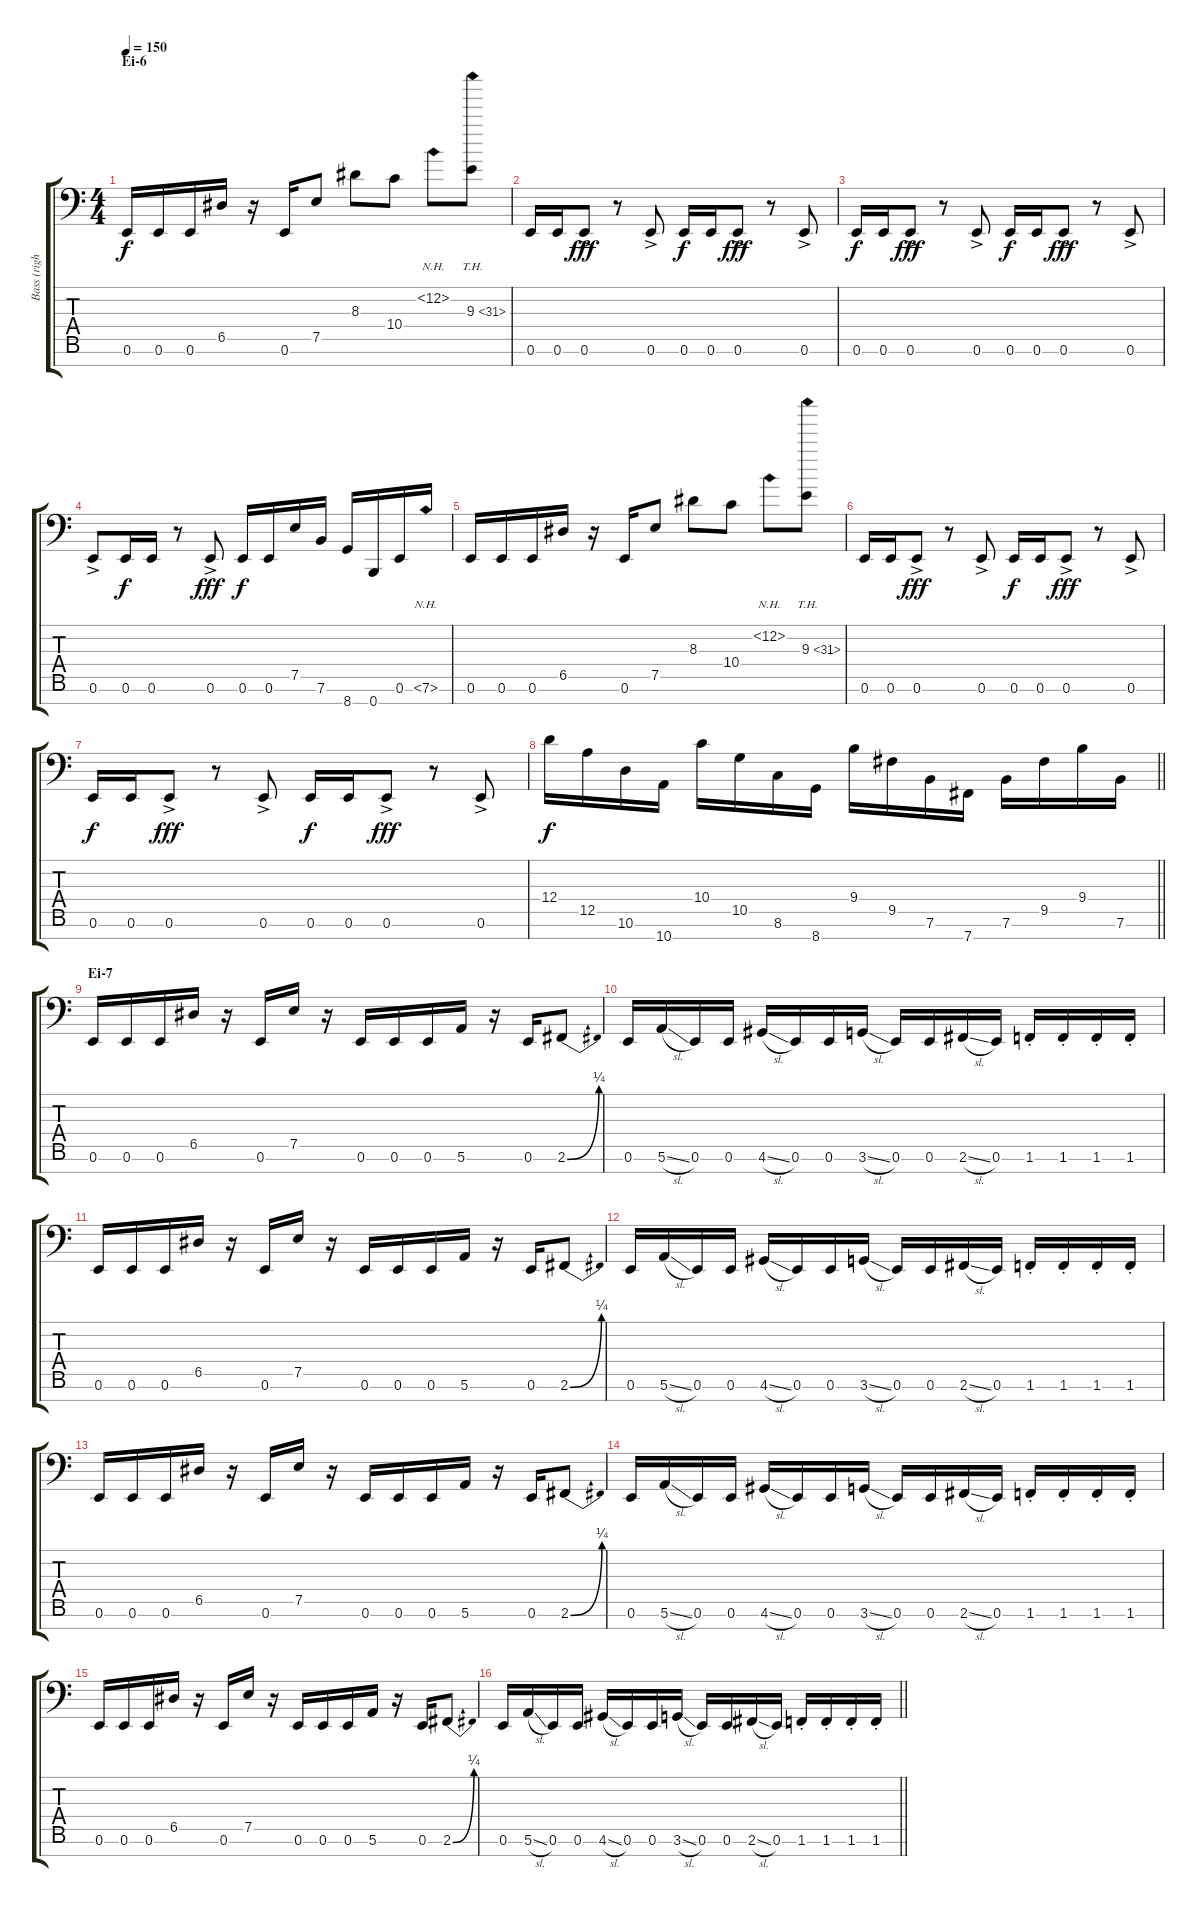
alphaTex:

\track ("Bass (right)" "Bass (righ") {instrument synthbass1}
\staff {score tabs}
\tuning (E3 B2 G2 D2 A1 E1 B0) {hide}
\ts (4 4)
\section ("" "Ei-6")
\tempo 150
\clef f4
\ks c
0.6.16{dy f} 0.6.16 0.6.16 6.5.16 r.16 0.6.16 7.5.8 8.3.8 10.4.8 12.2{nh}.8 9.3{th 22}.8 |
0.6.16 0.6.16 0.6{ac}.8{dy fff} r.8 0.6{ac}.8 0.6.16{dy f} 0.6.16 0.6{ac}.8{dy fff} r.8 0.6{ac}.8 |
0.6.16{dy f} 0.6.16 0.6{ac}.8{dy fff} r.8 0.6{ac}.8 0.6.16{dy f} 0.6.16 0.6{ac}.8{dy fff} r.8 0.6{ac}.8 |
0.6{ac}.8 0.6.16{dy f} 0.6.16 r.8 0.6{ac}.8{dy fff} 0.6.16{dy f} 0.6.16 7.5.16 7.6.16 8.7.16 0.7.16 0.6.16 7.6{nh}.16 |
0.6.16 0.6.16 0.6.16 6.5.16 r.16 0.6.16 7.5.8 8.3.8 10.4.8 12.2{nh}.8 9.3{th 22}.8 |
0.6.16 0.6.16 0.6{ac}.8{dy fff} r.8 0.6{ac}.8 0.6.16{dy f} 0.6.16 0.6{ac}.8{dy fff} r.8 0.6{ac}.8 |
0.6.16{dy f} 0.6.16 0.6{ac}.8{dy fff} r.8 0.6{ac}.8 0.6.16{dy f} 0.6.16 0.6{ac}.8{dy fff} r.8 0.6{ac}.8 |
\barLineRight lightlight
12.4.16{dy f} 12.5.16 10.6.16 10.7.16 10.4.16 10.5.16 8.6.16 8.7.16 9.4.16 9.5.16 7.6.16 7.7.16 7.6.16 9.5.16 9.4.16 7.6.16 |
\section ("" "Ei-7")
0.6.16 0.6.16 0.6.16 6.5.16 r.16 0.6.16 7.5.16 r.16 0.6.16 0.6.16 0.6.16 5.6.16 r.16 0.6.16 2.6{be (bend 0 0 60 1)}.8 |
0.6.16 5.6{sl}.16 0.6.16 0.6.16 4.6{sl}.16 0.6.16 0.6.16 3.6{sl}.16 0.6.16 0.6.16 2.6{sl}.16 0.6.16 1.6{st}.16 1.6{st}.16 1.6{st}.16 1.6{st}.16 |
0.6.16 0.6.16 0.6.16 6.5.16 r.16 0.6.16 7.5.16 r.16 0.6.16 0.6.16 0.6.16 5.6.16 r.16 0.6.16 2.6{be (bend 0 0 60 1)}.8 |
0.6.16 5.6{sl}.16 0.6.16 0.6.16 4.6{sl}.16 0.6.16 0.6.16 3.6{sl}.16 0.6.16 0.6.16 2.6{sl}.16 0.6.16 1.6{st}.16 1.6{st}.16 1.6{st}.16 1.6{st}.16 |
0.6.16 0.6.16 0.6.16 6.5.16 r.16 0.6.16 7.5.16 r.16 0.6.16 0.6.16 0.6.16 5.6.16 r.16 0.6.16 2.6{be (bend 0 0 60 1)}.8 |
0.6.16 5.6{sl}.16 0.6.16 0.6.16 4.6{sl}.16 0.6.16 0.6.16 3.6{sl}.16 0.6.16 0.6.16 2.6{sl}.16 0.6.16 1.6{st}.16 1.6{st}.16 1.6{st}.16 1.6{st}.16 |
0.6.16 0.6.16 0.6.16 6.5.16 r.16 0.6.16 7.5.16 r.16 0.6.16 0.6.16 0.6.16 5.6.16 r.16 0.6.16 2.6{be (bend 0 0 60 1)}.8 |
\barLineRight lightlight
0.6.16 5.6{sl}.16 0.6.16 0.6.16 4.6{sl}.16 0.6.16 0.6.16 3.6{sl}.16 0.6.16 0.6.16 2.6{sl}.16 0.6.16 1.6{st}.16 1.6{st}.16 1.6{st}.16 1.6{st}.16
